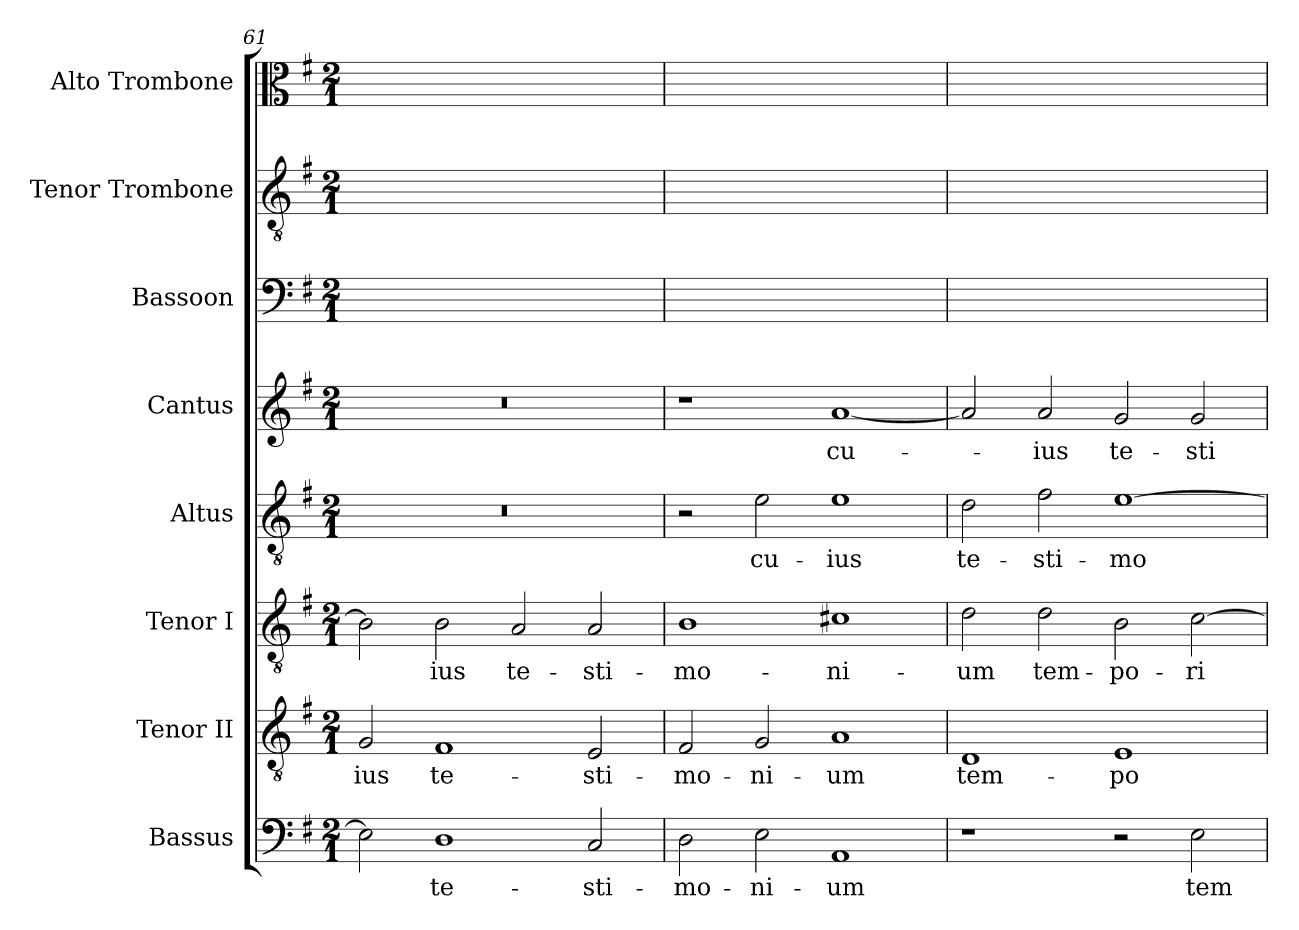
**kern	**text	**kern	**text	**kern	**text	**kern	**text	**kern	**text	**kern	**text	**kern	**text	**kern	**text
*part8	*part8	*part7	*part7	*part6	*part6	*part5	*part5	*part4	*part4	*part3	*part3	*part2	*part2	*part1	*part1
*staff8	*staff8	*staff7	*staff7	*staff6	*staff6	*staff5	*staff5	*staff4	*staff4	*staff3	*staff3	*staff2	*staff2	*staff1	*staff1
*I"Bassus	*	*I"Tenor II	*	*I"Tenor I	*	*I"Altus	*	*I"Cantus	*	*I"Bassoon	*	*I"Tenor Trombone	*	*I"Alto Trombone	*
*I'B.	*	*I'T.	*	*I'T.	*	*I'A.	*	*I'C.	*	*I'Bsn.	*	*I'Tbn.	*	*I'A. Tbn.	*
*clefF4	*	*clefGv2	*	*clefGv2	*	*clefGv2	*	*clefG2	*	*clefF4	*	*clefGv2	*	*clefC3	*
*	*	*ITrd7c12	*	*ITrd7c12	*	*ITrd7c12	*	*	*	*	*	*	*	*	*
*k[f#]	*	*k[f#]	*	*k[f#]	*	*k[f#]	*	*k[f#]	*	*k[f#]	*	*k[f#]	*	*k[f#]	*
*G:	*	*G:	*	*G:	*	*G:	*	*G:	*	*G:	*	*G:	*	*G:	*
*M2/1	*	*M2/1	*	*M2/1	*	*M2/1	*	*M2/1	*	*M2/1	*	*M2/1	*	*M2/1	*
=61	=61	=61	=61	=61	=61	=61	=61	=61	=61	=61	=61	=61	=61	=61	=61
!	!	!	!LO:LY:b	!	!	!LO:N:vis=1	!	!LO:N:vis=1	!	!	!	!	!	!	!
2E\]	.	2GG/	-ius	2BB\]	.	0r	.	0r	.	2E\yy]	.	2BB/yy]	.	0ryy	.
!	!LO:LY:b	!	!LO:LY:b	!	!LO:LY:b	!	!	!	!	!	!	!	!	!	!
1D	te-	1FF#	te-	2BB\	-ius	.	.	.	.	1Dyy	te-	2BB/yy	-ius	.	.
!	!	!	!	!	!LO:LY:b	!	!	!	!	!	!	!	!	!	!
.	.	.	.	2AA/	te-	.	.	.	.	.	.	2AA/yy	te-	.	.
!	!LO:LY:b	!	!LO:LY:b	!	!LO:LY:b	!	!	!	!	!	!	!	!	!	!
2C/	-sti-	2EE/	-sti-	2AA/	-sti-	.	.	.	.	2C/yy	-sti-	2AA/yy	-sti-	.	.
=62	=62	=62	=62	=62	=62	=62	=62	=62	=62	=62	=62	=62	=62	=62	=62
!	!LO:LY:b	!	!LO:LY:b	!	!LO:LY:b	!	!	!	!	!	!	!	!	!	!
2D\	-mo-	2FF#/	-mo-	1BB	-mo-	2r	.	1r	.	2D\yy	-mo-	1BByy	-mo-	1ryy	.
!	!LO:LY:b	!	!LO:LY:b	!	!	!	!LO:LY:b	!	!	!	!	!	!	!	!
2E\	-ni-	2GG/	-ni-	.	.	2E\	cu-	.	.	2E\yy	-ni-	.	.	.	.
!	!LO:LY:b	!	!LO:LY:b	!	!LO:LY:b	!	!LO:LY:b	!	!LO:LY:b	!	!	!	!	!	!
1AA	-um	1AA	-um	1C#X	-ni-	1E	-ius	[<1a	cu-	1AAyy	-um	1C#yy	-ni-	[>1ayy	cu-
=63	=63	=63	=63	=63	=63	=63	=63	=63	=63	=63	=63	=63	=63	=63	=63
!	!	!	!LO:LY:b	!	!LO:LY:b	!	!LO:LY:b	!	!	!	!	!	!	!	!
1r	.	1DD	tem-	2D\	-um	2D\	te-	2a/]	.	1ryy	.	2D/yy	-um	2a\yy]	.
!	!	!	!	!	!LO:LY:b	!	!LO:LY:b	!	!LO:LY:b	!	!	!	!	!	!
.	.	.	.	2D\	tem-	2F#\	-sti-	2a/	-ius	.	.	2D/yy	tem-	2a\yy	-ius
!	!	!	!LO:LY:b	!	!LO:LY:b	!	!LO:LY:b	!	!LO:LY:b	!	!	!	!	!	!
2r	.	1EE	-po-	2BB\	-po-	[>1E	-mo-	2g/	te-	2ryy	.	2BB/yy	-po-	2g\yy	te-
!	!LO:LY:b	!	!	!	!LO:LY:b	!	!	!	!LO:LY:b	!	!	!	!	!	!
2E\	tem-	.	.	[>2C\	-ri-	.	.	2g/	-sti-	2E\yy	tem-	[<2C/yy	-ri-	2g\yy	-sti-
=	=	=	=	=	=	=	=	=	=	=	=	=	=	=	=
*-	*-	*-	*-	*-	*-	*-	*-	*-	*-	*-	*-	*-	*-	*-	*-
